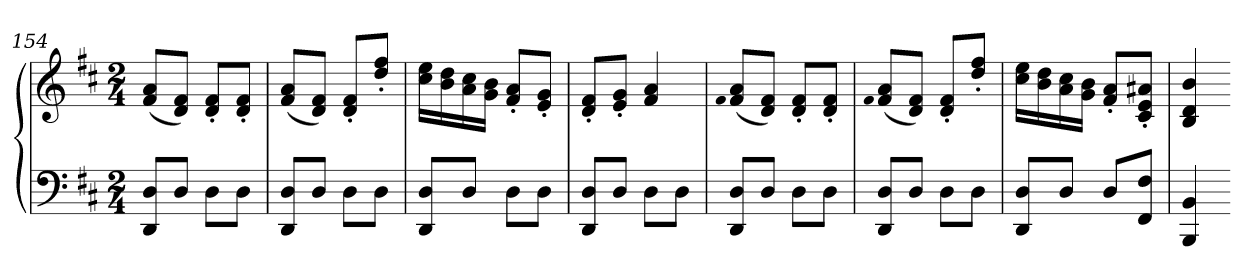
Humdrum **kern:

**kern	**kern
*part1	*part1
*staff2	*staff1
*clefF4	*clefG2
*k[f#c#]	*k[f#c#]
*D:	*D:
*M2/4	*M2/4
=154	=154
8DD 8DL	(8f# 8aL
8DJ	8d 8f#J)
8DL	8d' 8f#'L
8DJ	8d' 8f#'J
=155	=155
8DD 8DL	(8f# 8aL
8DJ	8d 8f#J)
8DL	8d' 8f#'L
8DJ	8dd' 8ff#'J
=156	=156
8DD 8DL	16cc# 16eeLL
.	16b 16dd
8DJ	16a 16cc#
.	16g 16bJJ
8DL	8f#' 8a'L
8DJ	8e' 8g'J
=157	=157
8DD 8DL	8d' 8f#'L
8DJ	8e' 8g'J
8DL	4f# 4a
8DJ	.
=158	=158
.	qf#
8DD 8DL	(8f# 8aL
8DJ	8d 8f#J)
8DL	8d' 8f#'L
8DJ	8d' 8f#'J
=159	=159
.	qf#
8DD 8DL	(8f# 8aL
8DJ	8d 8f#J)
8DL	8d' 8f#'L
8DJ	8dd' 8ff#'J
=160	=160
8DD 8DL	16cc# 16eeLL
.	16b 16dd
8DJ	16a 16cc#
.	16g 16bJJ
8DL	8f#' 8a'L
8FF# 8F#J	8c#' 8e' 8a#X'J
=161	=161
4BBB 4BB	4B 4d 4b
=-	=-
*-	*-
